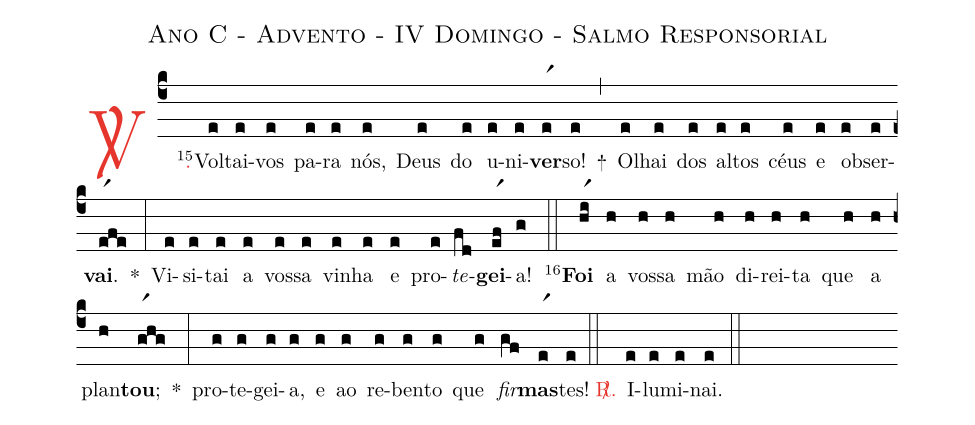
name: Ano C - Advento - IV Domingo - Salmo Responsorial;
%%
(c4)

<c><sp>V/</sp>.</c>() <v>\VSup{15}</v>Vol(e)tai-(e)vos(e) pa(e)ra(e) nós,(e) Deus(e) do(e) u(e)ni(e)<b>ver</b>(er1)so!(e) +(,)
O(e)lhai(e) dos(e) al(e)tos(e) céus(e) e(e) ob(e)ser(e)<b>vai</b>.(er1fe) *(:)
Vi(e)si(e)tai(e) a(e) vos(e)sa(e) vi(e)nha(e) e(e) pro(e)<i>te</i>(fd)<b>gei</b>-(er1f)a!(g)

(::)

<v>\VSup{16}</v><b>Foi</b>(hr1i) a(h) vos(h)sa(h) mão(h) di(h)rei(h)ta(h) que(h) a(h) plan(h)<b>tou</b>;(gr1hg) *(:)
pro(g)te(g)gei-(g)a,(g) e(g) ao(g) re(g)ben(g)to(g) que(g) <i>fir</i>(gf)<b>mas</b>(er1)tes!(e)

(::)

<c><sp>R/</sp>.</c>() I(e)lu(e)mi(e)nai.(e)

(::)
